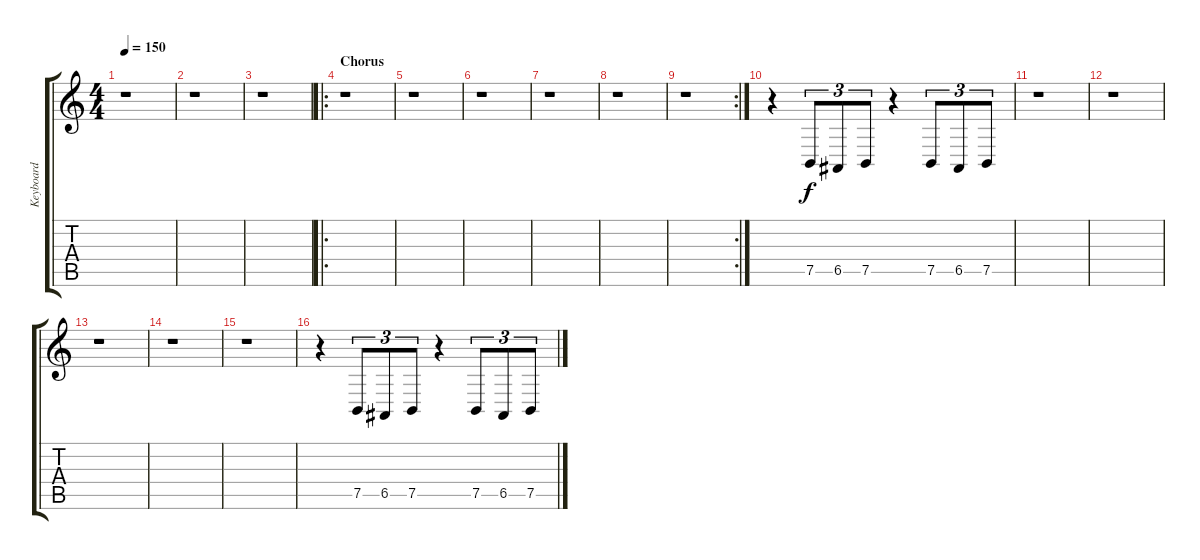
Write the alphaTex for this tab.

\track ("Keyboard" "Keyboard") {instrument stringensemble1}
\staff {score tabs}
\tuning (B3 Gb3 D3 A2 E2 B1) {hide}
\ts (4 4)
\tempo 150
\clef g2
\ks c
r.1{dy f} |
r.1 |
r.1 |
\ro
\section ("" "Chorus")
r.1 |
r.1 |
r.1 |
r.1 |
r.1 |
\rc 2
r.1 |
r.4 7.5.8{tu (3 2)} 6.5.8{tu (3 2)} 7.5.8{tu (3 2)} r.4 7.5.8{tu (3 2)} 6.5.8{tu (3 2)} 7.5.8{tu (3 2)} |
r.1 |
r.1 |
r.1 |
r.1 |
r.1 |
r.4 7.5.8{tu (3 2)} 6.5.8{tu (3 2)} 7.5.8{tu (3 2)} r.4 7.5.8{tu (3 2)} 6.5.8{tu (3 2)} 7.5.8{tu (3 2)}
